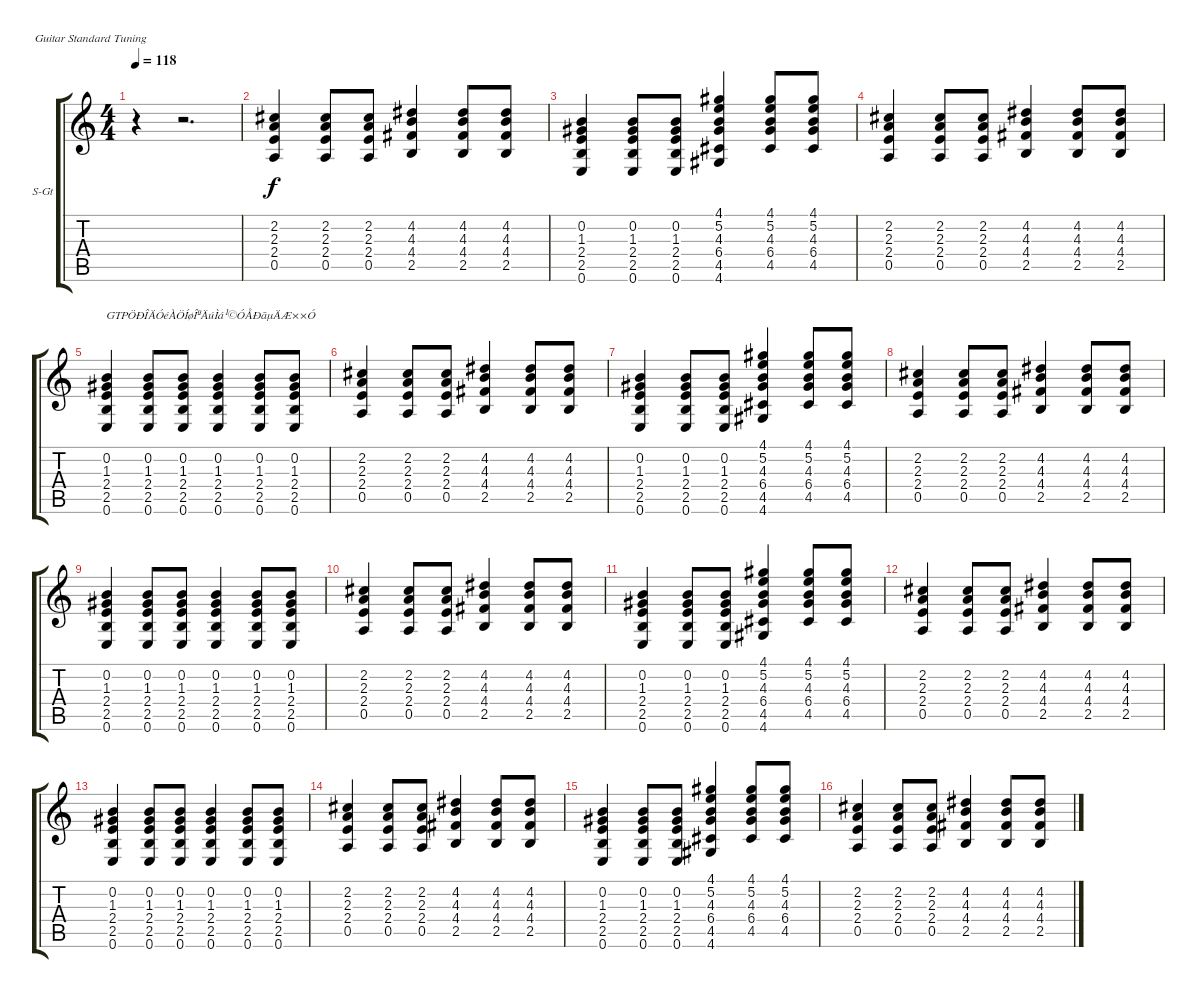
\bracketExtendMode groupsimilarinstruments
\firstSystemTrackNameOrientation horizontal
\otherSystemsTrackNameOrientation horizontal
\track ("Òô¹ì 1" "S-Gt") {instrument acousticguitarsteel}
\staff {score tabs}
\tuning (E4 B3 G3 D3 A2 E2)
\ts (4 4)
\tempo 118
\clef g2
\ks c
r.4{dy f instrument acousticguitarsteel} r.2{d} |
(2.2 2.3 2.4 0.5).4 (2.2 2.3 2.4 0.5).8 (2.2 2.3 2.4 0.5).8 (4.2 4.3 4.4 2.5).4 (4.2 4.3 4.4 2.5).8 (4.2 4.3 4.4 2.5).8 |
(0.2 1.3 2.4 2.5 0.6).4 (0.2 1.3 2.4 2.5 0.6).8 (0.2 1.3 2.4 2.5 0.6).8 (4.1 5.2 4.3 6.4 4.5 4.6).4 (4.1 5.2 4.3 6.4 4.5).8 (4.1 5.2 4.3 6.4 4.5).8 |
(2.2 2.3 2.4 0.5).4 (2.2 2.3 2.4 0.5).8 (2.2 2.3 2.4 0.5).8 (4.2 4.3 4.4 2.5).4 (4.2 4.3 4.4 2.5).8 (4.2 4.3 4.4 2.5).8 |
(0.2 1.3 2.4 2.5 0.6).4{txt "GTPÖÐÎÄÓéÀÖÍøÎªÄúÌá¹©ÓÅÐãµÄÆ××Ó"} (0.2 1.3 2.4 2.5 0.6).8 (0.2 1.3 2.4 2.5 0.6).8 (0.2 1.3 2.4 2.5 0.6).4 (0.2 1.3 2.4 2.5 0.6).8 (0.2 1.3 2.4 2.5 0.6).8 |
(2.2 2.3 2.4 0.5).4 (2.2 2.3 2.4 0.5).8 (2.2 2.3 2.4 0.5).8 (4.2 4.3 4.4 2.5).4 (4.2 4.3 4.4 2.5).8 (4.2 4.3 4.4 2.5).8 |
(0.2 1.3 2.4 2.5 0.6).4 (0.2 1.3 2.4 2.5 0.6).8 (0.2 1.3 2.4 2.5 0.6).8 (4.1 5.2 4.3 6.4 4.5 4.6).4 (4.1 5.2 4.3 6.4 4.5).8 (4.1 5.2 4.3 6.4 4.5).8 |
(2.2 2.3 2.4 0.5).4 (2.2 2.3 2.4 0.5).8 (2.2 2.3 2.4 0.5).8 (4.2 4.3 4.4 2.5).4 (4.2 4.3 4.4 2.5).8 (4.2 4.3 4.4 2.5).8 |
(0.2 1.3 2.4 2.5 0.6).4 (0.2 1.3 2.4 2.5 0.6).8 (0.2 1.3 2.4 2.5 0.6).8 (0.2 1.3 2.4 2.5 0.6).4 (0.2 1.3 2.4 2.5 0.6).8 (0.2 1.3 2.4 2.5 0.6).8 |
(2.2 2.3 2.4 0.5).4 (2.2 2.3 2.4 0.5).8 (2.2 2.3 2.4 0.5).8 (4.2 4.3 4.4 2.5).4 (4.2 4.3 4.4 2.5).8 (4.2 4.3 4.4 2.5).8 |
(0.2 1.3 2.4 2.5 0.6).4 (0.2 1.3 2.4 2.5 0.6).8 (0.2 1.3 2.4 2.5 0.6).8 (4.1 5.2 4.3 6.4 4.5 4.6).4 (4.1 5.2 4.3 6.4 4.5).8 (4.1 5.2 4.3 6.4 4.5).8 |
(2.2 2.3 2.4 0.5).4 (2.2 2.3 2.4 0.5).8 (2.2 2.3 2.4 0.5).8 (4.2 4.3 4.4 2.5).4 (4.2 4.3 4.4 2.5).8 (4.2 4.3 4.4 2.5).8 |
(0.2 1.3 2.4 2.5 0.6).4 (0.2 1.3 2.4 2.5 0.6).8 (0.2 1.3 2.4 2.5 0.6).8 (0.2 1.3 2.4 2.5 0.6).4 (0.2 1.3 2.4 2.5 0.6).8 (0.2 1.3 2.4 2.5 0.6).8 |
(2.2 2.3 2.4 0.5).4 (2.2 2.3 2.4 0.5).8 (2.2 2.3 2.4 0.5).8 (4.2 4.3 4.4 2.5).4 (4.2 4.3 4.4 2.5).8 (4.2 4.3 4.4 2.5).8 |
(0.2 1.3 2.4 2.5 0.6).4 (0.2 1.3 2.4 2.5 0.6).8 (0.2 1.3 2.4 2.5 0.6).8 (4.1 5.2 4.3 6.4 4.5 4.6).4 (4.1 5.2 4.3 6.4 4.5).8 (4.1 5.2 4.3 6.4 4.5).8 |
(2.2 2.3 2.4 0.5).4 (2.2 2.3 2.4 0.5).8 (2.2 2.3 2.4 0.5).8 (4.2 4.3 4.4 2.5).4 (4.2 4.3 4.4 2.5).8 (4.2 4.3 4.4 2.5).8
